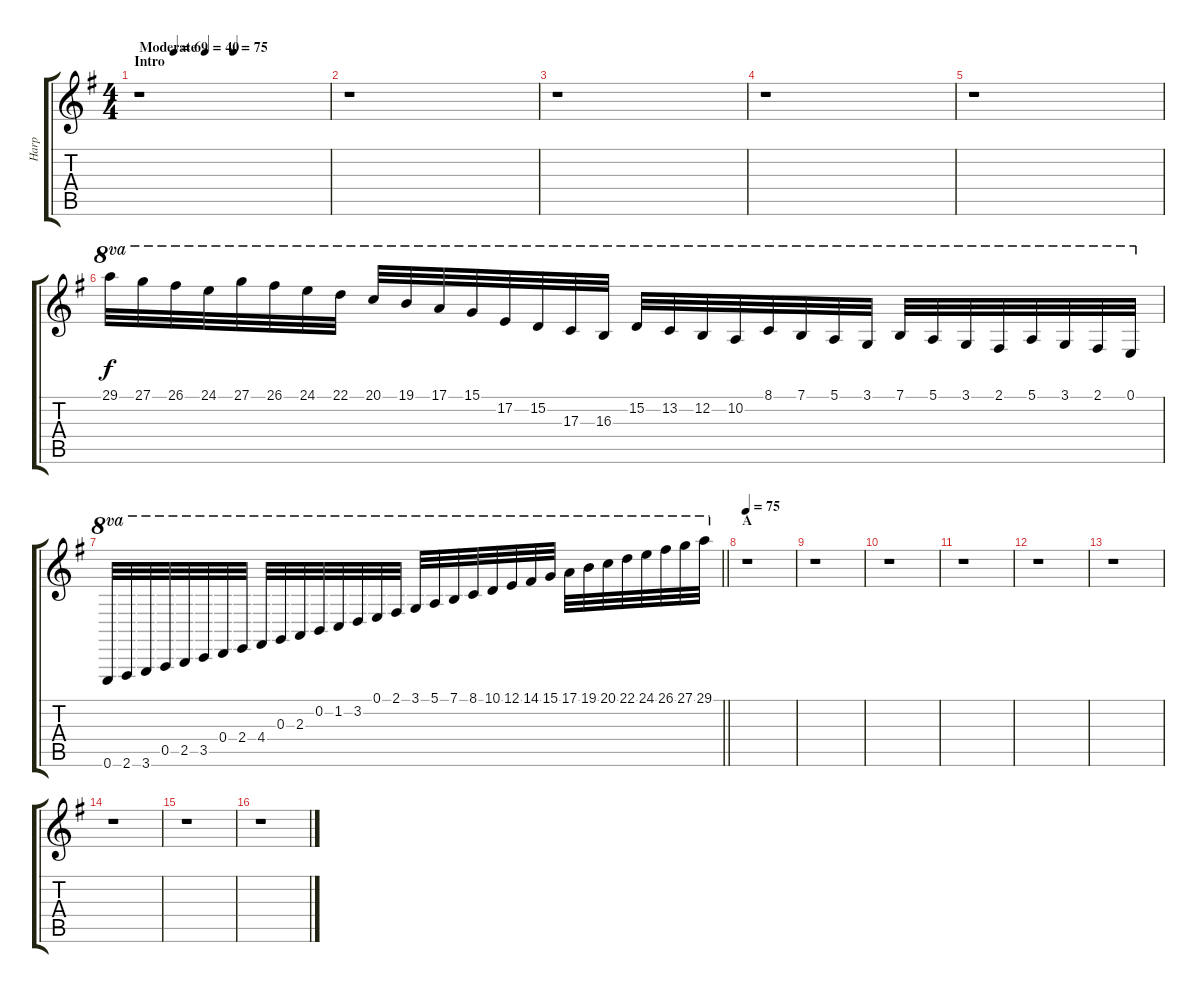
\track ("Harp" "Harp") {instrument orchestralharp}
\staff {score tabs}
\tuning (E4 B3 G3 D3 A2 E2) {hide}
\ts (4 4)
\section ("" "Intro")
\tempo (40 "Moderate")
\tempo (69 0.1875)
\tempo (75 0.5)
\tempo (40 "Moderate")
\clef g2
\ks g
r.1{dy f instrument orchestralharp} |
r.1 |
r.1 |
r.1 |
r.1 |
29.1.32{ot 8va} 27.1.32{ot 8va} 26.1.32{ot 8va} 24.1.32{ot 8va} 27.1.32{ot 8va} 26.1.32{ot 8va} 24.1.32{ot 8va} 22.1.32{ot 8va} 20.1.32{ot 8va} 19.1.32{ot 8va} 17.1.32{ot 8va} 15.1.32{ot 8va} 17.2.32{ot 8va} 15.2.32{ot 8va} 17.3.32{ot 8va} 16.3.32{ot 8va} 15.2.32{ot 8va} 13.2.32{ot 8va} 12.2.32{ot 8va} 10.2.32{ot 8va} 8.1.32{ot 8va} 7.1.32{ot 8va} 5.1.32{ot 8va} 3.1.32{ot 8va} 7.1.32{ot 8va} 5.1.32{ot 8va} 3.1.32{ot 8va} 2.1.32{ot 8va} 5.1.32{ot 8va} 3.1.32{ot 8va} 2.1.32{ot 8va} 0.1.32{ot 8va} |
\barLineRight lightlight
0.6.32{ot 8va} 2.6.32{ot 8va} 3.6.32{ot 8va} 0.5.32{ot 8va} 2.5.32{ot 8va} 3.5.32{ot 8va} 0.4.32{ot 8va} 2.4.32{ot 8va} 4.4.32{ot 8va} 0.3.32{ot 8va} 2.3.32{ot 8va} 0.2.32{ot 8va} 1.2.32{ot 8va} 3.2.32{ot 8va} 0.1.32{ot 8va} 2.1.32{ot 8va} 3.1.32{ot 8va} 5.1.32{ot 8va} 7.1.32{ot 8va} 8.1.32{ot 8va} 10.1.32{ot 8va} 12.1.32{ot 8va} 14.1.32{ot 8va} 15.1.32{ot 8va} 17.1.32{ot 8va} 19.1.32{ot 8va} 20.1.32{ot 8va} 22.1.32{ot 8va} 24.1.32{ot 8va} 26.1.32{ot 8va} 27.1.32{ot 8va} 29.1.32{ot 8va} |
\section ("" "A")
\tempo 75
r.1 |
r.1 |
r.1 |
r.1 |
r.1 |
r.1 |
r.1 |
r.1 |
r.1
